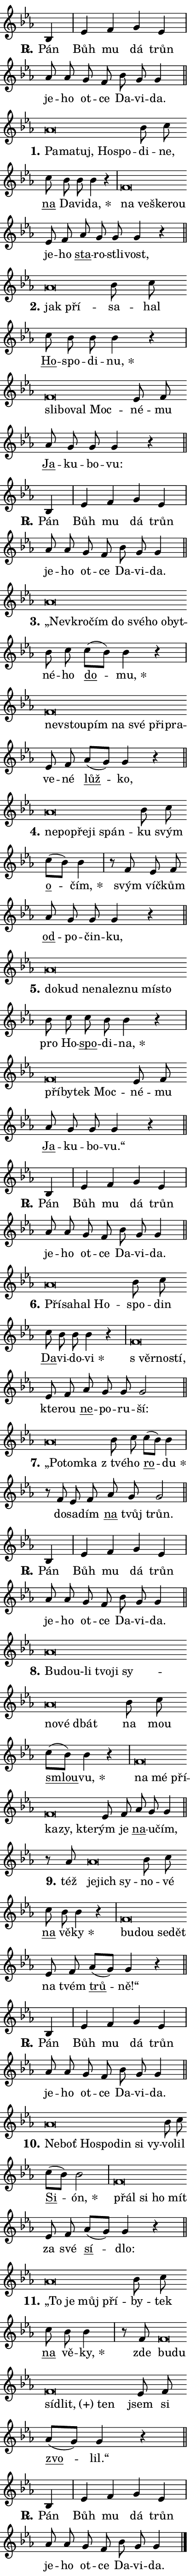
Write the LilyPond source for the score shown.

\version "2.24.0"
\header { tagline = "" }
\paper {
  indent = 0\cm
  top-margin = 0\cm
  right-margin = 0.13\cm % to fit lyric hyphens
  bottom-margin = 0\cm
  left-margin = 0\cm
  paper-width = 7\cm
  page-breaking = #ly:one-page-breaking
  system-system-spacing.basic-distance = #11
  score-system-spacing.basic-distance = #11
  ragged-last = ##f
}


%% Author: Thomas Morley
%% https://lists.gnu.org/archive/html/lilypond-user/2020-05/msg00002.html
#(define (line-position grob)
"Returns position of @var[grob} in current system:
   @code{'start}, if at first time-step
   @code{'end}, if at last time-step
   @code{'middle} otherwise
"
  (let* ((col (ly:item-get-column grob))
         (ln (ly:grob-object col 'left-neighbor))
         (rn (ly:grob-object col 'right-neighbor))
         (col-to-check-left (if (ly:grob? ln) ln col))
         (col-to-check-right (if (ly:grob? rn) rn col))
         (break-dir-left
           (and
             (ly:grob-property col-to-check-left 'non-musical #f)
             (ly:item-break-dir col-to-check-left)))
         (break-dir-right
           (and
             (ly:grob-property col-to-check-right 'non-musical #f)
             (ly:item-break-dir col-to-check-right))))
        (cond ((eqv? 1 break-dir-left) 'start)
              ((eqv? -1 break-dir-right) 'end)
              (else 'middle))))

#(define (tranparent-at-line-position vctor)
  (lambda (grob)
  "Relying on @code{line-position} select the relevant enry from @var{vctor}.
Used to determine transparency,"
    (case (line-position grob)
      ((end) (not (vector-ref vctor 0)))
      ((middle) (not (vector-ref vctor 1)))
      ((start) (not (vector-ref vctor 2))))))

noteHeadBreakVisibility =
#(define-music-function (break-visibility)(vector?)
"Makes @code{NoteHead}s transparent relying on @var{break-visibility}"
#{
  \override NoteHead.transparent =
    #(tranparent-at-line-position break-visibility)
#})

#(define delete-ledgers-for-transparent-note-heads
  (lambda (grob)
    "Reads whether a @code{NoteHead} is transparent.
If so this @code{NoteHead} is removed from @code{'note-heads} from
@var{grob}, which is supposed to be @code{LedgerLineSpanner}.
As a result ledgers are not printed for this @code{NoteHead}"
    (let* ((nhds-array (ly:grob-object grob 'note-heads))
           (nhds-list
             (if (ly:grob-array? nhds-array)
                 (ly:grob-array->list nhds-array)
                 '()))
           ;; Relies on the transparent-property being done before
           ;; Staff.LedgerLineSpanner.after-line-breaking is executed.
           ;; This is fragile ...
           (to-keep
             (remove
               (lambda (nhd)
                 (ly:grob-property nhd 'transparent #f))
               nhds-list)))
      ;; TODO find a better method to iterate over grob-arrays, similiar
      ;; to filter/remove etc for lists
      ;; For now rebuilt from scratch
      (set! (ly:grob-object grob 'note-heads)  '())
      (for-each
        (lambda (nhd)
          (ly:pointer-group-interface::add-grob grob 'note-heads nhd))
        to-keep))))

squashNotes = {
  \override NoteHead.X-extent = #'(-0.2 . 0.2)
  \override NoteHead.Y-extent = #'(-0.75 . 0)
  \override NoteHead.stencil =
    #(lambda (grob)
       (let ((pos (ly:grob-property grob 'staff-position)))
         (begin
           (if (< pos -7) (display "ERROR: Lower brevis then expected\n") (display "OK: Expected brevis position\n"))
           (if (<= pos -6) ly:text-interface::print ly:note-head::print))))
}
unSquashNotes = {
  \revert NoteHead.X-extent
  \revert NoteHead.Y-extent
  \revert NoteHead.stencil
}

hideNotes = \noteHeadBreakVisibility #begin-of-line-visible
unHideNotes = \noteHeadBreakVisibility #all-visible

% work-around for resetting accidentals
% https://lilypond.org/doc/v2.23/Documentation/notation/displaying-rhythms#unmetered-music
cadenzaMeasure = {
  \cadenzaOff
  \partial 1024 s1024
  \cadenzaOn
}

#(define-markup-command (accent layout props text) (markup?)
  "Underline accented syllable"
  (interpret-markup layout props
    #{\markup \override #'(offset . 4.3) \underline { #text }#}))

responsum = \markup \concat {
  "R" \hspace #-1.05 \path #0.1 #'((moveto 0 0.07) (lineto 0.9 0.8)) \hspace #0.05 "."
}

spaceSize = #0.6828661417322834 % exact space size for TeX Gyre Schola

\layout {
  \context {
    \Staff
    \remove "Time_signature_engraver"
    \override LedgerLineSpanner.after-line-breaking = #delete-ledgers-for-transparent-note-heads
  }
  \context {
    \Lyrics {
      \override LyricSpace.minimum-distance = \spaceSize
      \override LyricText.font-name = #"TeX Gyre Schola"
      \override LyricText.font-size = 1
      \override StanzaNumber.font-name = #"TeX Gyre Schola Bold"
      \override StanzaNumber.font-size = 1
    }
  }
  \context {
    \Score 
    \override NoteHead.text =
      #(lambda (grob) 
        (let ((pos (ly:grob-property grob 'staff-position)))
          #{\markup {
            \combine
              \halign #-0.55 \raise #(if (= pos -6) 0 0.5) \override #'(thickness . 2) \draw-line #'(3.2 . 0)
              \musicglyph "noteheads.sM1"
          }#}))
  }
}

% magnetic-lyrics.ily
%
%   written by
%     Jean Abou Samra <jean@abou-samra.fr>
%     Werner Lemberg <wl@gnu.org>
%
%   adapted by
%     Jiri Hon <jiri.hon@gmail.com>
%
% Version 2022-Apr-15

% https://www.mail-archive.com/lilypond-user@gnu.org/msg149350.html

#(define (Left_hyphen_pointer_engraver context)
   "Collect syllable-hyphen-syllable occurrences in lyrics and store
them in properties.  This engraver only looks to the left.  For
example, if the lyrics input is @code{foo -- bar}, it does the
following.

@itemize @bullet
@item
Set the @code{text} property of the @code{LyricHyphen} grob between
@q{foo} and @q{bar} to @code{foo}.

@item
Set the @code{left-hyphen} property of the @code{LyricText} grob with
text @q{foo} to the @code{LyricHyphen} grob between @q{foo} and
@q{bar}.
@end itemize

Use this auxiliary engraver in combination with the
@code{lyric-@/text::@/apply-@/magnetic-@/offset!} hook."
   (let ((hyphen #f)
         (text #f))
     (make-engraver
      (acknowledgers
       ((lyric-syllable-interface engraver grob source-engraver)
        (set! text grob)))
      (end-acknowledgers
       ((lyric-hyphen-interface engraver grob source-engraver)
        ;(when (not (grob::has-interface grob 'lyric-space-interface))
          (set! hyphen grob)));)
      ((stop-translation-timestep engraver)
       (when (and text hyphen)
         (ly:grob-set-object! text 'left-hyphen hyphen))
       (set! text #f)
       (set! hyphen #f)))))

#(define (lyric-text::apply-magnetic-offset! grob)
   "If the space between two syllables is less than the value in
property @code{LyricText@/.details@/.squash-threshold}, move the right
syllable to the left so that it gets concatenated with the left
syllable.

Use this function as a hook for
@code{LyricText@/.after-@/line-@/breaking} if the
@code{Left_@/hyphen_@/pointer_@/engraver} is active."
   (let ((hyphen (ly:grob-object grob 'left-hyphen #f)))
     (when hyphen
       (let ((left-text (ly:spanner-bound hyphen LEFT)))
         (when (grob::has-interface left-text 'lyric-syllable-interface)
           (let* ((common (ly:grob-common-refpoint grob left-text X))
                  (this-x-ext (ly:grob-extent grob common X))
                  (left-x-ext
                   (begin
                     ;; Trigger magnetism for left-text.
                     (ly:grob-property left-text 'after-line-breaking)
                     (ly:grob-extent left-text common X)))
                  ;; `delta` is the gap width between two syllables.
                  (delta (- (interval-start this-x-ext)
                            (interval-end left-x-ext)))
                  (details (ly:grob-property grob 'details))
                  (threshold (assoc-get 'squash-threshold details 0.2)))
             (when (< delta threshold)
               (let* (;; We have to manipulate the input text so that
                      ;; ligatures crossing syllable boundaries are not
                      ;; disabled.  For languages based on the Latin
                      ;; script this is essentially a beautification.
                      ;; However, for non-Western scripts it can be a
                      ;; necessity.
                      (lt (ly:grob-property left-text 'text))
                      (rt (ly:grob-property grob 'text))
                      (is-space (grob::has-interface hyphen 'lyric-space-interface))
                      (space (if is-space " " ""))
                      (extra-delta (if is-space spaceSize 0))
                      ;; Append new syllable.
                      (ltrt-space (if (and (string? lt) (string? rt))
                                (string-append lt space rt)
                                (make-concat-markup (list lt space rt))))
                      ;; Right-align `ltrt` to the right side.
                      (ltrt-space-markup (grob-interpret-markup
                               grob
                               (make-translate-markup
                                (cons (interval-length this-x-ext) 0)
                                (make-right-align-markup ltrt-space)))))
                 (begin
                   ;; Don't print `left-text`.
                   (ly:grob-set-property! left-text 'stencil #f)
                   ;; Set text and stencil (which holds all collected
                   ;; syllables so far) and shift it to the left.
                   (ly:grob-set-property! grob 'text ltrt-space)
                   (ly:grob-set-property! grob 'stencil ltrt-space-markup)
                   (ly:grob-translate-axis! grob (- (- delta extra-delta)) X))))))))))


#(define (lyric-hyphen::displace-bounds-first grob)
   ;; Make very sure this callback isn't triggered too early.
   (let ((left (ly:spanner-bound grob LEFT))
         (right (ly:spanner-bound grob RIGHT)))
     (ly:grob-property left 'after-line-breaking)
     (ly:grob-property right 'after-line-breaking)
     (ly:lyric-hyphen::print grob)))

squashThreshold = #0.4

\layout {
  \context {
    \Lyrics
    \consists #Left_hyphen_pointer_engraver
    \override LyricText.after-line-breaking =
      #lyric-text::apply-magnetic-offset!
    \override LyricHyphen.stencil = #lyric-hyphen::displace-bounds-first
    \override LyricText.details.squash-threshold = \squashThreshold
    \override LyricHyphen.minimum-distance = 0
    \override LyricHyphen.minimum-length = \squashThreshold
  }
}

squashText = \override LyricText.details.squash-threshold = 9999
unSquashText = \override LyricText.details.squash-threshold = \squashThreshold

leftText = \override LyricText.self-alignment-X = #LEFT
unLeftText = \revert LyricText.self-alignment-X

starOffset = #(lambda (grob) 
                (let ((x_offset (ly:self-alignment-interface::aligned-on-x-parent grob)))
                  (if (= x_offset 0) 0 (+ x_offset 1.2))))

star = #(define-music-function (syllable)(string?)
"Append star separator at the end of a syllable"
#{
  \once \override LyricText.X-offset = #starOffset
  \lyricmode { \markup {
    #syllable
    \override #'((font-name . "TeX Gyre Schola Bold")) \hspace #0.2 \lower #0.65 \larger "*"
  } }
#})

starAccent = #(define-music-function (syllable)(string?)
"Append star separator at the end of a syllable and make accent"
#{
  \once \override LyricText.X-offset = #starOffset
  \lyricmode { \markup {
    \accent #syllable
    \override #'((font-name . "TeX Gyre Schola Bold")) \hspace #0.2 \lower #0.65 \larger "*"
  } }
#})

breath = #(define-music-function (syllable)(string?)
"Append breathing indicator at the end of a syllable"
#{
  \lyricmode { \markup { #syllable "+" } }
#})

optionalBreath = #(define-music-function (syllable)(string?)
"Append optional breathing indicator at the end of a syllable"
#{
  \lyricmode { \markup { #syllable "(+)" } }
#})


\score {
    <<
        \new Voice = "melody" { \cadenzaOn \key es \major \relative { bes4 \cadenzaMeasure \bar "|" es f g es \cadenzaMeasure \bar "|" as8 as g f bes g g4 \cadenzaMeasure \bar "||" \break } }
        \new Lyrics \lyricsto "melody" { \lyricmode { \set stanza = \responsum
Pán Bůh mu dá trůn je -- ho ot -- ce Da -- vi -- da. } }
    >>
    \layout {}
}

\score {
    <<
        \new Voice = "melody" { \cadenzaOn \key es \major \relative { \squashNotes as'\breve*1/16 \hideNotes \breve*1/16 \bar "" \breve*1/16 \bar "" \breve*1/16 \breve*1/16 \bar "" \unHideNotes \unSquashNotes bes8 c \bar "" c bes bes bes4 r \cadenzaMeasure \bar "|" \squashNotes f\breve*1/16 \hideNotes \breve*1/16 \bar "" \breve*1/16 \breve*1/16 \bar "" \unHideNotes \unSquashNotes es8 f \bar "" as g g g4 r \cadenzaMeasure \bar "||" \break } }
        \new Lyrics \lyricsto "melody" { \lyricmode { \set stanza = "1."
\leftText Pa -- \squashText ma -- tuj, Ho -- spo -- \unLeftText \unSquashText di -- ne, \markup \accent na Da -- vi -- \star da, \leftText na \squashText ve -- ške -- rou \unLeftText \unSquashText je -- ho \markup \accent sta -- ro -- stli -- vost, } }
    >>
    \layout {}
}

\score {
    <<
        \new Voice = "melody" { \cadenzaOn \key es \major \relative { \squashNotes as'\breve*1/16 \hideNotes \breve*1/16 \bar "" \unHideNotes \unSquashNotes bes8 c \bar "" c bes bes bes4 r \cadenzaMeasure \bar "|" \squashNotes f\breve*1/16 \hideNotes \breve*1/16 \bar "" \breve*1/16 \breve*1/16 \bar "" \unHideNotes \unSquashNotes es8 f \bar "" as g g g4 r \cadenzaMeasure \bar "||" \break } }
        \new Lyrics \lyricsto "melody" { \lyricmode { \set stanza = "2."
\leftText jak \squashText pří -- \unLeftText \unSquashText sa -- hal \markup \accent Ho -- spo -- di -- \star nu, \leftText sli -- \squashText bo -- val Moc -- \unLeftText \unSquashText né -- mu \markup \accent Ja -- ku -- bo -- vu: } }
    >>
    \layout {}
}

\score {
    <<
        \new Voice = "melody" { \cadenzaOn \key es \major \relative { bes4 \cadenzaMeasure \bar "|" es f g es \cadenzaMeasure \bar "|" as8 as g f bes g g4 \cadenzaMeasure \bar "||" \break } }
        \new Lyrics \lyricsto "melody" { \lyricmode { \set stanza = \responsum
Pán Bůh mu dá trůn je -- ho ot -- ce Da -- vi -- da. } }
    >>
    \layout {}
}

\score {
    <<
        \new Voice = "melody" { \cadenzaOn \key es \major \relative { \squashNotes as'\breve*1/16 \hideNotes \breve*1/16 \bar "" \breve*1/16 \bar "" \breve*1/16 \bar "" \breve*1/16 \bar "" \breve*1/16 \bar "" \breve*1/16 \breve*1/16 \bar "" \unHideNotes \unSquashNotes bes8 c \bar "" c[( bes)] bes4 r \cadenzaMeasure \bar "|" \squashNotes f\breve*1/16 \hideNotes \breve*1/16 \bar "" \breve*1/16 \bar "" \breve*1/16 \bar "" \breve*1/16 \bar "" \breve*1/16 \breve*1/16 \bar "" \unHideNotes \unSquashNotes es8 f \bar "" as[( g)] g4 r \cadenzaMeasure \bar "||" \break } }
        \new Lyrics \lyricsto "melody" { \lyricmode { \set stanza = "3."
\leftText „Ne -- \squashText vkro -- čím do své -- ho o -- byt -- \unLeftText \unSquashText né -- ho \markup \accent do -- \star mu, \leftText ne -- \squashText vstou -- pím na své při -- pra -- \unLeftText \unSquashText ve -- né \markup \accent lůž -- ko, } }
    >>
    \layout {}
}

\score {
    <<
        \new Voice = "melody" { \cadenzaOn \key es \major \relative { \squashNotes as'\breve*1/16 \hideNotes \breve*1/16 \bar "" \breve*1/16 \bar "" \breve*1/16 \breve*1/16 \bar "" \unHideNotes \unSquashNotes bes8 c \bar "" c[( bes)] bes4 \cadenzaMeasure \bar "|" r8 f8 es8 f \bar "" as g g g4 r \cadenzaMeasure \bar "||" \break } }
        \new Lyrics \lyricsto "melody" { \lyricmode { \set stanza = "4."
\leftText ne -- \squashText po -- pře -- ji spán -- \unLeftText \unSquashText ku svým \markup \accent o -- \star čím, svým víč -- kům \markup \accent od -- po -- čin -- ku, } }
    >>
    \layout {}
}

\score {
    <<
        \new Voice = "melody" { \cadenzaOn \key es \major \relative { \squashNotes as'\breve*1/16 \hideNotes \breve*1/16 \bar "" \breve*1/16 \bar "" \breve*1/16 \bar "" \breve*1/16 \bar "" \breve*1/16 \bar "" \breve*1/16 \breve*1/16 \bar "" \unHideNotes \unSquashNotes bes8 c \bar "" c bes bes4 r \cadenzaMeasure \bar "|" \squashNotes f\breve*1/16 \hideNotes \breve*1/16 \bar "" \breve*1/16 \breve*1/16 \bar "" \unHideNotes \unSquashNotes es8 f \bar "" as g g g4 r \cadenzaMeasure \bar "||" \break } }
        \new Lyrics \lyricsto "melody" { \lyricmode { \set stanza = "5."
\leftText do -- \squashText kud ne -- na -- lez -- nu mí -- sto \unLeftText \unSquashText pro Ho -- \markup \accent spo -- di -- \star na, \leftText pří -- \squashText by -- tek Moc -- \unLeftText \unSquashText né -- mu \markup \accent Ja -- ku -- bo -- vu.“ } }
    >>
    \layout {}
}

\score {
    <<
        \new Voice = "melody" { \cadenzaOn \key es \major \relative { bes4 \cadenzaMeasure \bar "|" es f g es \cadenzaMeasure \bar "|" as8 as g f bes g g4 \cadenzaMeasure \bar "||" \break } }
        \new Lyrics \lyricsto "melody" { \lyricmode { \set stanza = \responsum
Pán Bůh mu dá trůn je -- ho ot -- ce Da -- vi -- da. } }
    >>
    \layout {}
}

\score {
    <<
        \new Voice = "melody" { \cadenzaOn \key es \major \relative { \squashNotes as'\breve*1/16 \hideNotes \breve*1/16 \bar "" \breve*1/16 \breve*1/16 \bar "" \unHideNotes \unSquashNotes bes8 c \bar "" c bes bes bes4 r \cadenzaMeasure \bar "|" \squashNotes f\breve*1/16 \hideNotes \breve*1/16 \breve*1/16 \bar "" \unHideNotes \unSquashNotes es8 f \bar "" as g g g2 \cadenzaMeasure \bar "||" \break } }
        \new Lyrics \lyricsto "melody" { \lyricmode { \set stanza = "6."
\leftText Pří -- \squashText sa -- hal Ho -- \unLeftText \unSquashText spo -- din \markup \accent Da -- vi -- do -- \star vi \leftText "s věr" -- \squashText no -- stí, \unLeftText \unSquashText kte -- rou \markup \accent ne -- po -- ru -- ší: } }
    >>
    \layout {}
}

\score {
    <<
        \new Voice = "melody" { \cadenzaOn \key es \major \relative { \squashNotes as'\breve*1/16 \hideNotes \breve*1/16 \breve*1/16 \bar "" \unHideNotes \unSquashNotes bes8 c \bar "" c[( bes)] bes4 \cadenzaMeasure \bar "|" r8 f es8 f \bar "" as g g2 \cadenzaMeasure \bar "||" \break } }
        \new Lyrics \lyricsto "melody" { \lyricmode { \set stanza = "7."
\leftText „Po -- \squashText tom -- ka \unLeftText \unSquashText "z tvé" -- ho \markup \accent ro -- \star du do -- sa -- dím \markup \accent na tvůj trůn. } }
    >>
    \layout {}
}

\score {
    <<
        \new Voice = "melody" { \cadenzaOn \key es \major \relative { bes4 \cadenzaMeasure \bar "|" es f g es \cadenzaMeasure \bar "|" as8 as g f bes g g4 \cadenzaMeasure \bar "||" \break } }
        \new Lyrics \lyricsto "melody" { \lyricmode { \set stanza = \responsum
Pán Bůh mu dá trůn je -- ho ot -- ce Da -- vi -- da. } }
    >>
    \layout {}
}

\score {
    <<
        \new Voice = "melody" { \cadenzaOn \key es \major \relative { \squashNotes as'\breve*1/16 \hideNotes \breve*1/16 \bar "" \breve*1/16 \bar "" \breve*1/16 \bar "" \breve*1/16 \bar "" \breve*1/16 \bar "" \breve*1/16 \breve*1/16 \bar "" \unHideNotes \unSquashNotes bes8 c \bar "" c[( bes)] bes4 r \cadenzaMeasure \bar "|" \squashNotes f\breve*1/16 \hideNotes \breve*1/16 \bar "" \breve*1/16 \bar "" \breve*1/16 \bar "" \breve*1/16 \breve*1/16 \bar "" \unHideNotes \unSquashNotes es8 f \bar "" as g g4 \cadenzaMeasure \bar "||" \break } }
        \new Lyrics \lyricsto "melody" { \lyricmode { \set stanza = "8."
\leftText Bu -- \squashText dou-li tvo -- ji sy -- no -- vé dbát \unLeftText \unSquashText na mou \markup \accent smlou -- \star vu, \leftText na \squashText mé pří -- ka -- zy, kte -- \unLeftText \unSquashText rým je \markup \accent na -- u -- čím, } }
    >>
    \layout {}
}

\score {
    <<
        \new Voice = "melody" { \cadenzaOn \key es \major \relative { r8 as'8 \squashNotes as\breve*1/16 \hideNotes \breve*1/16 \breve*1/16 \bar "" \unHideNotes \unSquashNotes bes8 c \bar "" c bes bes4 r \cadenzaMeasure \bar "|" \squashNotes f\breve*1/16 \hideNotes \breve*1/16 \bar "" \breve*1/16 \breve*1/16 \bar "" \unHideNotes \unSquashNotes es8 f \bar "" as[( g)] g4 r \cadenzaMeasure \bar "||" \break } }
        \new Lyrics \lyricsto "melody" { \lyricmode { \set stanza = "9."
též \leftText je -- \squashText jich sy -- \unLeftText \unSquashText no -- vé \markup \accent na vě -- \star ky \leftText bu -- \squashText dou se -- dět \unLeftText \unSquashText na tvém \markup \accent trů -- ně!“ } }
    >>
    \layout {}
}

\score {
    <<
        \new Voice = "melody" { \cadenzaOn \key es \major \relative { bes4 \cadenzaMeasure \bar "|" es f g es \cadenzaMeasure \bar "|" as8 as g f bes g g4 \cadenzaMeasure \bar "||" \break } }
        \new Lyrics \lyricsto "melody" { \lyricmode { \set stanza = \responsum
Pán Bůh mu dá trůn je -- ho ot -- ce Da -- vi -- da. } }
    >>
    \layout {}
}

\score {
    <<
        \new Voice = "melody" { \cadenzaOn \key es \major \relative { \squashNotes as'\breve*1/16 \hideNotes \breve*1/16 \bar "" \breve*1/16 \bar "" \breve*1/16 \bar "" \breve*1/16 \bar "" \breve*1/16 \breve*1/16 \bar "" \unHideNotes \unSquashNotes bes8 c \bar "" c[( bes)] bes2 \cadenzaMeasure \bar "|" \squashNotes f\breve*1/16 \hideNotes \breve*1/16 \bar "" \breve*1/16 \breve*1/16 \bar "" \unHideNotes \unSquashNotes es8 f \bar "" as[( g)] g4 r \cadenzaMeasure \bar "||" \break } }
        \new Lyrics \lyricsto "melody" { \lyricmode { \set stanza = "10."
\leftText Ne -- \squashText boť Ho -- spo -- din si vy -- \unLeftText \unSquashText vo -- lil \markup \accent Si -- \star ón, \leftText přál \squashText si ho mít \unLeftText \unSquashText za své \markup \accent sí -- dlo: } }
    >>
    \layout {}
}

\score {
    <<
        \new Voice = "melody" { \cadenzaOn \key es \major \relative { \squashNotes as'\breve*1/16 \hideNotes \breve*1/16 \bar "" \breve*1/16 \breve*1/16 \bar "" \unHideNotes \unSquashNotes bes8 c \bar "" c bes bes4 \cadenzaMeasure \bar "|" r8 f8 \squashNotes f\breve*1/16 \hideNotes \breve*1/16 \bar "" \breve*1/16 \bar "" \breve*1/16 \breve*1/16 \bar "" \unHideNotes \unSquashNotes es8 f \bar "" as[( g)] g4 r \cadenzaMeasure \bar "||" \break } }
        \new Lyrics \lyricsto "melody" { \lyricmode { \set stanza = "11."
\leftText „To \squashText je můj pří -- \unLeftText \unSquashText by -- tek \markup \accent na vě -- \star ky, zde \leftText bu -- \squashText du sí -- \optionalBreath dlit, ten \unLeftText \unSquashText jsem si \markup \accent zvo -- lil.“ } }
    >>
    \layout {}
}

\score {
    <<
        \new Voice = "melody" { \cadenzaOn \key es \major \relative { bes4 \cadenzaMeasure \bar "|" es f g es \cadenzaMeasure \bar "|" as8 as g f bes g g4 \cadenzaMeasure \bar "||" \break } \bar "|." }
        \new Lyrics \lyricsto "melody" { \lyricmode { \set stanza = \responsum
Pán Bůh mu dá trůn je -- ho ot -- ce Da -- vi -- da. } }
    >>
    \layout {}
}
